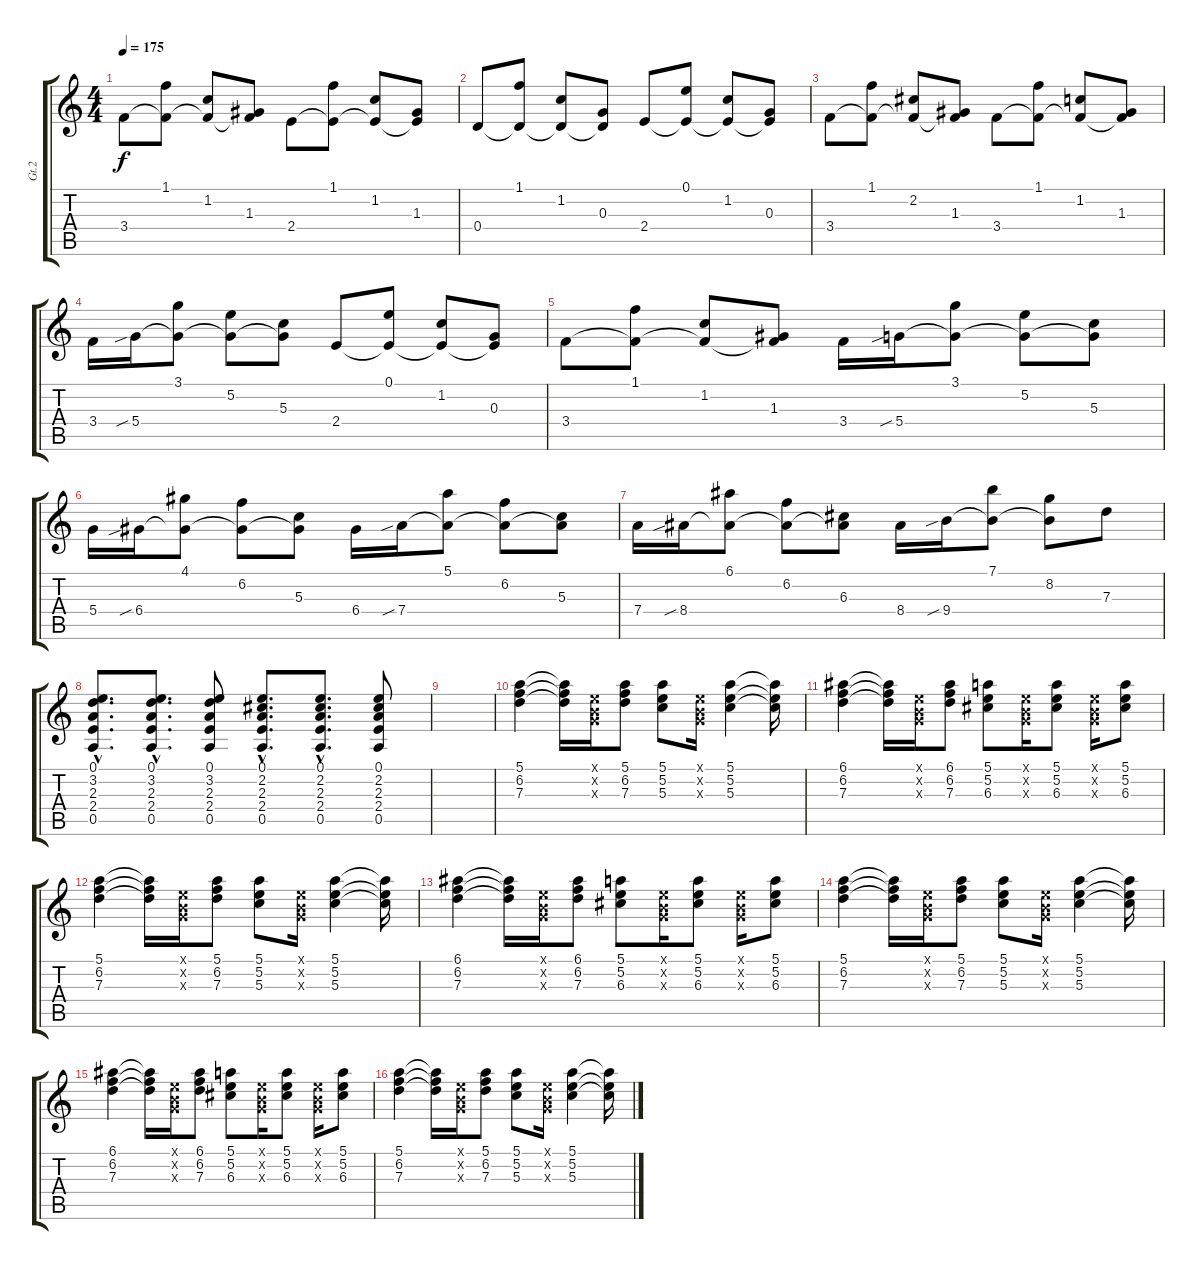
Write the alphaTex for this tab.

\track ("Gt.2" "Gt.2") {instrument overdrivenguitar}
\staff {score tabs}
\tuning (E4 B3 G3 D3 A2 E2) {hide}
\ts (4 4)
\tempo 175
\clef g2
\ks c
3.4.8{dy f} (1.1 3.4{t}).8 (1.2 3.4{t}).8 (1.3 3.4{t}).8 2.4.8 (1.1 2.4{t}).8 (1.2 2.4{t}).8 (1.3 2.4{t}).8 |
0.4.8 (1.1 0.4{t}).8 (1.2 0.4{t}).8 (0.3 0.4{t}).8 2.4.8 (0.1 2.4{t}).8 (1.2 2.4{t}).8 (0.3 2.4{t}).8 |
3.4.8 (1.1 3.4{t}).8 (2.2 3.4{t}).8 (1.3 3.4{t}).8 3.4.8 (1.1 3.4{t}).8 (1.2 3.4{t}).8 (1.3 3.4{t}).8 |
3.4.16 5.4{sib}.16 (3.1 5.4{t}).8 (5.2 5.4{t}).8 (5.3 5.4{t}).8 2.4.8 (0.1 2.4{t}).8 (1.2 2.4{t}).8 (0.3 2.4{t}).8 |
3.4.8 (1.1 3.4{t}).8 (1.2 3.4{t}).8 (1.3 3.4{t}).8 3.4.16 5.4{sib}.16 (3.1 5.4{t}).8 (5.2 5.4{t}).8 (5.3 5.4{t}).8 |
5.4.16 6.4{sib}.16 (4.1 6.4{t}).8 (6.2 6.4{t}).8 (5.3 6.4{t}).8 6.4.16 7.4{sib}.16 (5.1 7.4{t}).8 (6.2 7.4{t}).8 (5.3 7.4{t}).8 |
7.4.16 8.4{sib}.16 (6.1 8.4{t}).8 (6.2 8.4{t}).8 (6.3 8.4{t}).8 8.4.16 9.4{sib}.16 (7.1 9.4{t}).8 (8.2 9.4{t}).8 7.3.8 |
(0.1{hac} 3.2{hac} 2.3{hac} 2.4{hac} 0.5{hac}).8{d volume 10 balance 16 instrument overdrivenguitar} (0.1{hac} 3.2{hac} 2.3{hac} 2.4{hac} 0.5{hac}).8{d} (0.1 3.2 2.3 2.4 0.5).8 (0.1{hac} 2.2{hac} 2.3{hac} 2.4{hac} 0.5{hac}).8{d} (0.1{hac} 2.2{hac} 2.3{hac} 2.4{hac} 0.5{hac}).8{d} (0.1 2.2 2.3 2.4 0.5).8 |
|
(5.1 6.2 7.3).4 (5.1{t} 6.2{t} 7.3{t}).16 (0.1{x} 0.2{x} 0.3{x}).16 (5.1 6.2 7.3).8 (5.1 5.2 5.3).8 (0.1{x} 0.2{x} 0.3{x}).16 (5.1 5.2 5.3).4 (5.1{t} 5.2{t} 5.3{t}).16 |
(6.1 6.2 7.3).4 (6.1{t} 6.2{t} 7.3{t}).16 (0.1{x} 0.2{x} 0.3{x}).16 (6.1 6.2 7.3).8 (5.1 5.2 6.3).8 (0.1{x} 0.2{x} 0.3{x}).16 (5.1 5.2 6.3).8 (0.1{x} 0.2{x} 0.3{x}).16 (5.1 5.2 6.3).8 |
(5.1 6.2 7.3).4 (5.1{t} 6.2{t} 7.3{t}).16 (0.1{x} 0.2{x} 0.3{x}).16 (5.1 6.2 7.3).8 (5.1 5.2 5.3).8 (0.1{x} 0.2{x} 0.3{x}).16 (5.1 5.2 5.3).4 (5.1{t} 5.2{t} 5.3{t}).16 |
(6.1 6.2 7.3).4 (6.1{t} 6.2{t} 7.3{t}).16 (0.1{x} 0.2{x} 0.3{x}).16 (6.1 6.2 7.3).8 (5.1 5.2 6.3).8 (0.1{x} 0.2{x} 0.3{x}).16 (5.1 5.2 6.3).8 (0.1{x} 0.2{x} 0.3{x}).16 (5.1 5.2 6.3).8 |
(5.1 6.2 7.3).4 (5.1{t} 6.2{t} 7.3{t}).16 (0.1{x} 0.2{x} 0.3{x}).16 (5.1 6.2 7.3).8 (5.1 5.2 5.3).8 (0.1{x} 0.2{x} 0.3{x}).16 (5.1 5.2 5.3).4 (5.1{t} 5.2{t} 5.3{t}).16 |
(6.1 6.2 7.3).4 (6.1{t} 6.2{t} 7.3{t}).16 (0.1{x} 0.2{x} 0.3{x}).16 (6.1 6.2 7.3).8 (5.1 5.2 6.3).8 (0.1{x} 0.2{x} 0.3{x}).16 (5.1 5.2 6.3).8 (0.1{x} 0.2{x} 0.3{x}).16 (5.1 5.2 6.3).8 |
(5.1 6.2 7.3).4 (5.1{t} 6.2{t} 7.3{t}).16 (0.1{x} 0.2{x} 0.3{x}).16 (5.1 6.2 7.3).8 (5.1 5.2 5.3).8 (0.1{x} 0.2{x} 0.3{x}).16 (5.1 5.2 5.3).4 (5.1{t} 5.2{t} 5.3{t}).16
